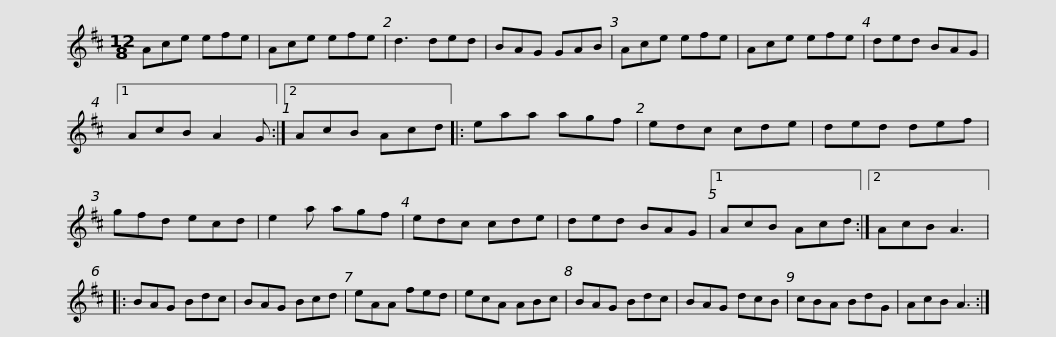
X:1
L:1/8
M:12/8
I:linebreak $
K:D
V:1 treble
V:1
 Ace efe | Ace efe | d3 ded | BAG GAB | Ace efe | %5
 Ace efe | ded BAG |1$ AcB A2 G :|2 AcB Acd |: eaa agf | %10
 edc cde | ded def | gfd ecd | e2 a agf |$ edc cde | %15
 ded BAG |1 AcB Acd :|2 AcB A3 |: BAG Bdc | BAG Bcd | %20
 eAA fed |$ ecA ABc | BAG Bdc | BAG dcB | cBA BdG | %25
 AcB A3 :| %26
